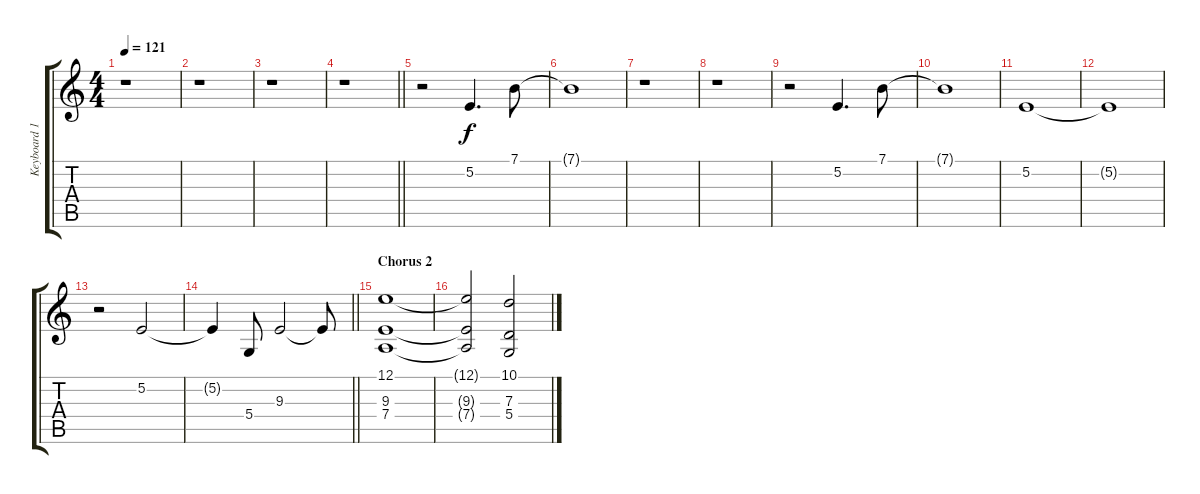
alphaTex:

\track ("Keyboard 1" "Keyboard 1") {instrument drawbarorgan}
\staff {score tabs}
\tuning (E4 B3 G3 D3 A2 E2) {hide}
\ts (4 4)
\tempo 121
\clef g2
\ks c
r.1{dy f} |
r.1 |
r.1 |
\barLineRight lightlight
r.1 |
r.2 5.2.4{d volume 6} 7.1.8 |
7.1{t}.1 |
r.1 |
r.1 |
r.2 5.2.4{d} 7.1.8 |
7.1{t}.1 |
5.2.1 |
5.2{t}.1 |
r.2 5.2.2 |
\barLineRight lightlight
5.2{t}.4 5.4.8{volume 10} 9.3.2 9.3{t}.8 |
\section ("" "Chorus 2")
(12.1 9.3 7.4).1{volume 7 instrument stringensemble1} |
(12.1{t} 9.3{t} 7.4{t}).2 (10.1 7.3 5.4).2
